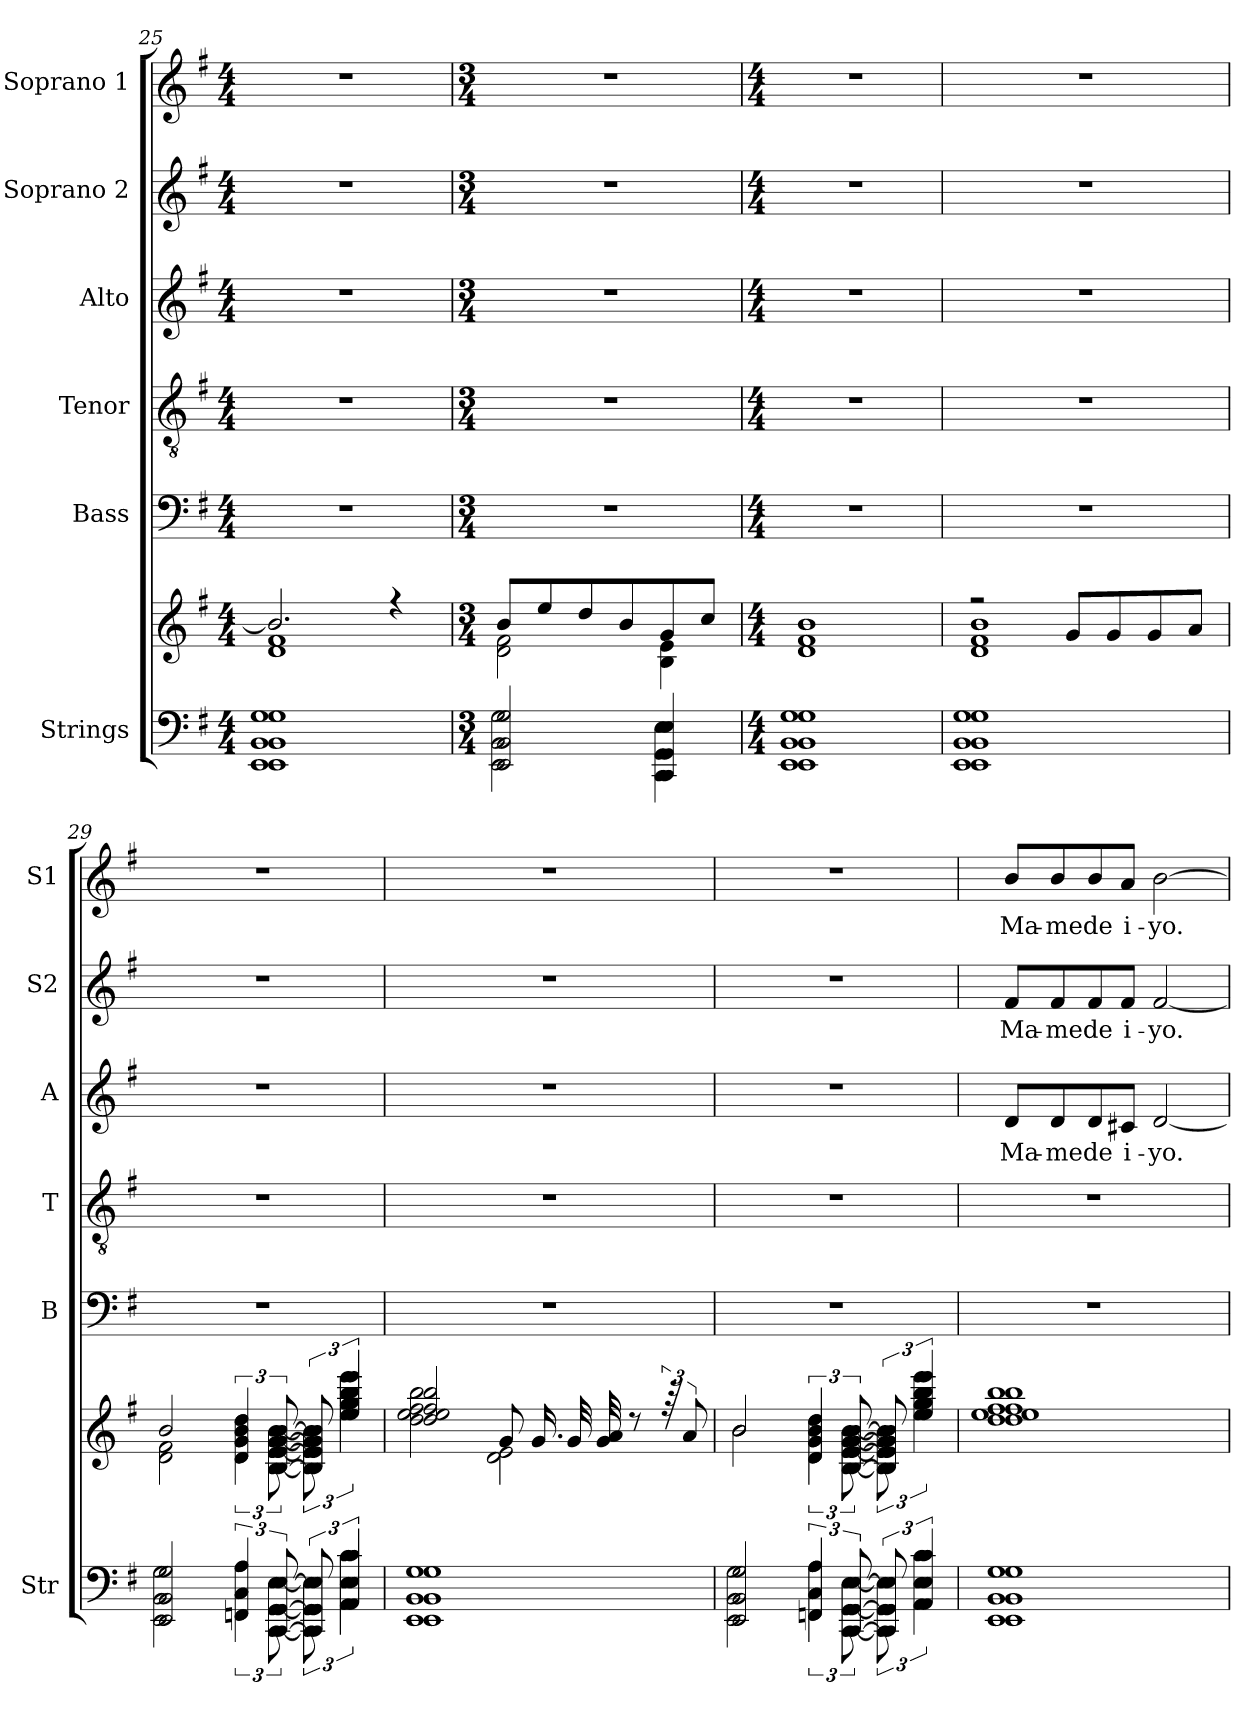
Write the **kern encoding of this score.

**kern	**kern	**kern	**kern	**kern	**text	**kern	**text	**kern	**text
*part6	*part6	*part5	*part4	*part3	*part3	*part2	*part2	*part1	*part1
*staff7	*staff6	*staff5	*staff4	*staff3	*staff3	*staff2	*staff2	*staff1	*staff1
*I"Strings	*	*I"Bass	*I"Tenor	*I"Alto	*	*I"Soprano 2	*	*I"Soprano 1	*
*I'Str	*	*I'B	*I'T	*I'A	*	*I'S2	*	*I'S1	*
*clefF4	*clefG2	*clefF4	*clefGv2	*clefG2	*	*clefG2	*	*clefG2	*
*k[f#]	*k[f#]	*k[f#]	*k[f#]	*k[f#]	*	*k[f#]	*	*k[f#]	*
*G:	*G:	*G:	*G:	*G:	*	*G:	*	*G:	*
*M4/4	*M4/4	*M4/4	*M4/4	*M4/4	*	*M4/4	*	*M4/4	*
=25	=25	=25	=25	=25	=25	=25	=25	=25	=25
*^	*^	*	*	*	*	*	*	*	*
1EE 1BB 1G	1EE 1BB 1G	2.b/]	1d 1f#	1r	1r	1r	.	1r	.	1r	.
.	.	4r	.	.	.	.	.	.	.	.	.
=26	=26	=26	=26	=26	=26	=26	=26	=26	=26	=26	=26
*M3/4	*	*M3/4	*	*M3/4	*M3/4	*M3/4	*	*M3/4	*	*M3/4	*
2EE/ 2BB/ 2G/	2EE\ 2BB\ 2G\	8b/L	2d\ 2f#\	2.r	2.r	2.r	.	2.r	.	2.r	.
.	.	8ee/	.	.	.	.	.	.	.	.	.
.	.	8dd/	.	.	.	.	.	.	.	.	.
.	.	8b/	.	.	.	.	.	.	.	.	.
4CC/ 4GG/ 4E/	4CC\ 4GG\ 4E\	8g/	4B\ 4e\	.	.	.	.	.	.	.	.
.	.	8cc/J	.	.	.	.	.	.	.	.	.
=27	=27	=27	=27	=27	=27	=27	=27	=27	=27	=27	=27
*M4/4	*	*M4/4	*	*M4/4	*M4/4	*M4/4	*	*M4/4	*	*M4/4	*
1EE 1BB 1G	1EE 1BB 1G	1b	1d 1f#	1r	1r	1r	.	1r	.	1r	.
!!LO:PB:g=z
=28	=28	=28	=28	=28	=28	=28	=28	=28	=28	=28	=28
1EE 1BB 1G	1EE 1BB 1G	2r	1d 1f# 1b	1r	1r	1r	.	1r	.	1r	.
.	.	8g/L	.	.	.	.	.	.	.	.	.
.	.	8g/	.	.	.	.	.	.	.	.	.
.	.	8g/	.	.	.	.	.	.	.	.	.
.	.	8a/J	.	.	.	.	.	.	.	.	.
=29	=29	=29	=29	=29	=29	=29	=29	=29	=29	=29	=29
2EE/ 2BB/ 2G/	2EE\ 2BB\ 2G\	2b/	2d\ 2f#\	1r	1r	1r	.	1r	.	1r	.
6FFn/ 6C/ 6A/	6FF\ 6C\ 6A\	6d/ 6g/ 6b/ 6dd/	6d\ 6g\ 6b\ 6dd\	.	.	.	.	.	.	.	.
[12CC/ [12GG/ [12E/	[12CC\ [12GG\ [12E\	[12B/ [12e/ [12g/ [12b/	[12B\ [12e\ [12g\ [12b\	.	.	.	.	.	.	.	.
12CC/] 12GG/] 12E/]	12CC\] 12GG\] 12E\]	12B/] 12e/] 12g/] 12b/]	12B\] 12e\] 12g\] 12b\]	.	.	.	.	.	.	.	.
6AA/ 6E/ 6c/	6AA\ 6E\ 6c\	6ee/ 6gg/ 6bb/ 6eee/	6ee\ 6gg\ 6bb\ 6eee\	.	.	.	.	.	.	.	.
!!LO:PB:g=z
=30	=30	=30	=30	=30	=30	=30	=30	=30	=30	=30	=30
1EE 1BB 1G	1EE 1BB 1G	2dd/ 2ee/ 2ff#/ 2bb/	2dd\ 2ee\ 2ff#\ 2bb\	1r	1r	1r	.	1r	.	1r	.
.	.	8g/L	2d\ 2e\	.	.	.	.	.	.	.	.
.	.	16.g/L	.	.	.	.	.	.	.	.	.
.	.	32g/JJL	.	.	.	.	.	.	.	.	.
.	.	32g/ 32a/	.	.	.	.	.	.	.	.	.
.	.	8r	.	.	.	.	.	.	.	.	.
.	.	96r	.	.	.	.	.	.	.	.	.
.	.	12a/	.	.	.	.	.	.	.	.	.
=31	=31	=31	=31	=31	=31	=31	=31	=31	=31	=31	=31
2EE/ 2BB/ 2G/	2EE\ 2BB\ 2G\	2b/	2b\	1r	1r	1r	.	1r	.	1r	.
6FFn/ 6C/ 6A/	6FF\ 6C\ 6A\	6d/ 6g/ 6b/ 6dd/	6d\ 6g\ 6b\ 6dd\	.	.	.	.	.	.	.	.
[12CC/ [12GG/ [12E/	[12CC\ [12GG\ [12E\	[12B/ [12e/ [12g/ [12b/	[12B\ [12e\ [12g\ [12b\	.	.	.	.	.	.	.	.
12CC/] 12GG/] 12E/]	12CC\] 12GG\] 12E\]	12B/] 12e/] 12g/] 12b/]	12B\] 12e\] 12g\] 12b\]	.	.	.	.	.	.	.	.
6AA/ 6E/ 6c/	6AA\ 6E\ 6c\	6ee/ 6gg/ 6bb/ 6eee/	6ee\ 6gg\ 6bb\ 6eee\	.	.	.	.	.	.	.	.
!!LO:PB:g=z
=32	=32	=32	=32	=32	=32	=32	=32	=32	=32	=32	=32
!	!	!	!	!	!	!	!LO:LY:b	!	!LO:LY:b	!	!LO:LY:b
1EE 1BB 1G	1EE 1BB 1G	1dd 1ee 1ff# 1bb	1dd 1ee 1ff# 1bb	1r	1r	8d/L	Ma-	8f#/L	Ma-	8b/L	Ma-
!	!	!	!	!	!	!	!LO:LY:b	!	!LO:LY:b	!	!LO:LY:b
.	.	.	.	.	.	8d/	-me	8f#/	-me	8b/	-me
!	!	!	!	!	!	!	!LO:LY:b	!	!LO:LY:b	!	!LO:LY:b
.	.	.	.	.	.	8d/	de	8f#/	de	8b/	de
!	!	!	!	!	!	!	!LO:LY:b	!	!LO:LY:b	!	!LO:LY:b
.	.	.	.	.	.	8c#X/J	i-	8f#/J	i-	8a/J	i-
!	!	!	!	!	!	!	!LO:LY:b	!	!LO:LY:b	!	!LO:LY:b
.	.	.	.	.	.	[2d/	-yo.	[2f#/	-yo.	[2b\	-yo.
*v	*v	*	*	*	*	*	*	*	*	*	*
*	*v	*v	*	*	*	*	*	*	*	*
=	=	=	=	=	=	=	=	=	=
*-	*-	*-	*-	*-	*-	*-	*-	*-	*-
